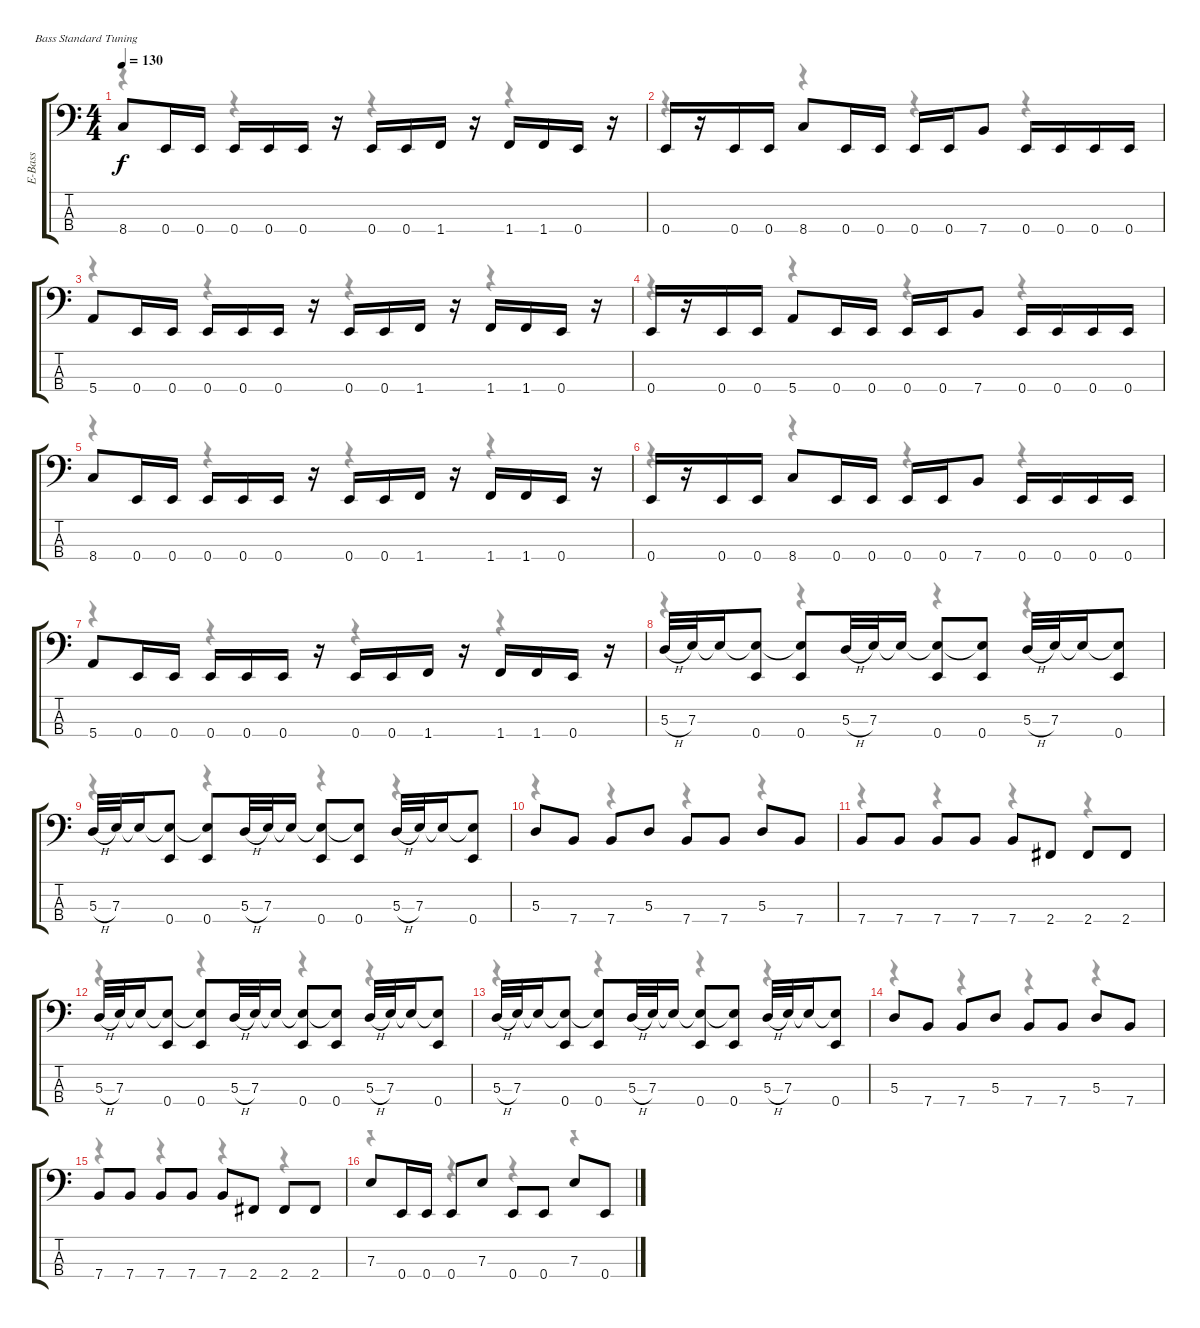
\bracketExtendMode groupsimilarinstruments
\track ("Cliff Burton" "E-Bass") {instrument electricbassfinger}
\staff {score tabs}
\tuning (G2 D2 A1 E1)
\voice
\ts (4 4)
\tempo 130
\clef f4
\ks c
8.4.8{dy f} 0.4.16 0.4.16 0.4.16 0.4.16 0.4.16 r.16 0.4.16 0.4.16 1.4.16 r.16 1.4.16 1.4.16 0.4.16 r.16 |
0.4.16 r.16 0.4.16 0.4.16 8.4.8 0.4.16 0.4.16 0.4.16 0.4.16 7.4.8 0.4.16 0.4.16 0.4.16 0.4.16 |
5.4.8 0.4.16 0.4.16 0.4.16 0.4.16 0.4.16 r.16 0.4.16 0.4.16 1.4.16 r.16 1.4.16 1.4.16 0.4.16 r.16 |
0.4.16 r.16 0.4.16 0.4.16 5.4.8 0.4.16 0.4.16 0.4.16 0.4.16 7.4.8 0.4.16 0.4.16 0.4.16 0.4.16 |
8.4.8 0.4.16 0.4.16 0.4.16 0.4.16 0.4.16 r.16 0.4.16 0.4.16 1.4.16 r.16 1.4.16 1.4.16 0.4.16 r.16 |
0.4.16 r.16 0.4.16 0.4.16 8.4.8 0.4.16 0.4.16 0.4.16 0.4.16 7.4.8 0.4.16 0.4.16 0.4.16 0.4.16 |
5.4.8 0.4.16 0.4.16 0.4.16 0.4.16 0.4.16 r.16 0.4.16 0.4.16 1.4.16 r.16 1.4.16 1.4.16 0.4.16 r.16 |
5.3{h}.32 7.3.32 7.3{t}.16 (7.3{t} 0.4).8 (7.3{t} 0.4).8 5.3{h}.32 7.3.32 7.3{t}.16 (7.3{t} 0.4).8 (7.3{t} 0.4).8 5.3{h}.32 7.3.32 7.3{t}.16 (7.3{t} 0.4).8 |
5.3{h}.32 7.3.32 7.3{t}.16 (7.3{t} 0.4).8 (7.3{t} 0.4).8 5.3{h}.32 7.3.32 7.3{t}.16 (7.3{t} 0.4).8 (7.3{t} 0.4).8 5.3{h}.32 7.3.32 7.3{t}.16 (7.3{t} 0.4).8 |
5.3.8 7.4.8 7.4.8 5.3.8 7.4.8 7.4.8 5.3.8 7.4.8 |
7.4.8 7.4.8 7.4.8 7.4.8 7.4.8 2.4{acc #}.8 2.4{acc #}.8 2.4{acc #}.8 |
5.3{h}.32 7.3.32 7.3{t}.16 (7.3{t} 0.4).8 (7.3{t} 0.4).8 5.3{h}.32 7.3.32 7.3{t}.16 (7.3{t} 0.4).8 (7.3{t} 0.4).8 5.3{h}.32 7.3.32 7.3{t}.16 (7.3{t} 0.4).8 |
5.3{h}.32 7.3.32 7.3{t}.16 (7.3{t} 0.4).8 (7.3{t} 0.4).8 5.3{h}.32 7.3.32 7.3{t}.16 (7.3{t} 0.4).8 (7.3{t} 0.4).8 5.3{h}.32 7.3.32 7.3{t}.16 (7.3{t} 0.4).8 |
5.3.8 7.4.8 7.4.8 5.3.8 7.4.8 7.4.8 5.3.8 7.4.8 |
7.4.8 7.4.8 7.4.8 7.4.8 7.4.8 2.4{acc #}.8 2.4{acc #}.8 2.4{acc #}.8 |
7.3.8 0.4.16 0.4.16 0.4.8 7.3.8 0.4.8 0.4.8 7.3.8 0.4.8
\voice
\clef f4
\ottava regular
\simile none
\ks c
r.4{dy mf} r.4 r.4 r.4 |
r.4 r.4 r.4 r.4 |
r.4 r.4 r.4 r.4 |
r.4 r.4 r.4 r.4 |
r.4 r.4 r.4 r.4 |
r.4 r.4 r.4 r.4 |
r.4 r.4 r.4 r.4 |
r.4 r.4 r.4 r.4 |
r.4 r.4 r.4 r.4 |
r.4 r.4 r.4 r.4 |
r.4 r.4 r.4 r.4 |
r.4 r.4 r.4 r.4 |
r.4 r.4 r.4 r.4 |
r.4 r.4 r.4 r.4 |
r.4 r.4 r.4 r.4 |
r.4 r.4 r.4 r.4
